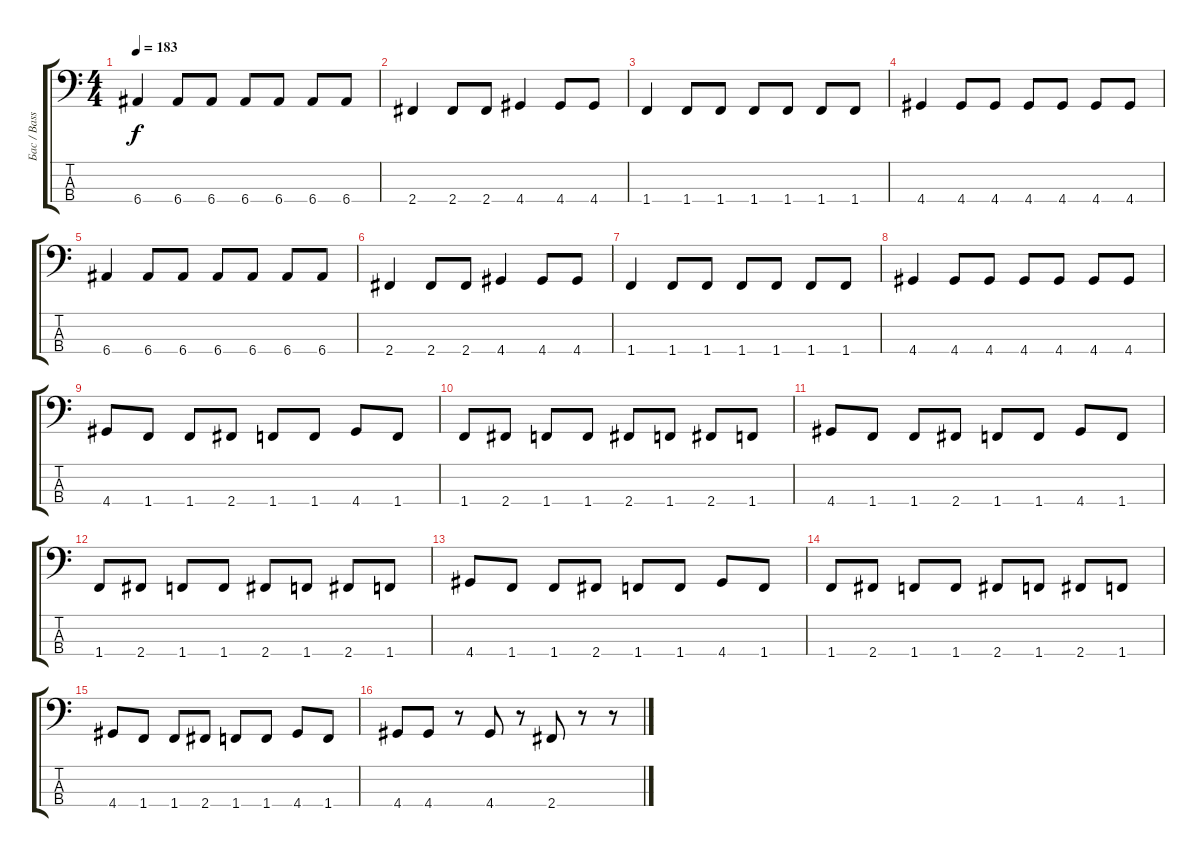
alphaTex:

\track ("Бас / Bass" "Бас / Bass") {instrument electricbassfinger}
\staff {score tabs}
\tuning (G2 D2 A1 E1) {hide}
\ts (4 4)
\tempo 183
\clef f4
\ks c
6.4.4{dy f} 6.4.8 6.4.8 6.4.8 6.4.8 6.4.8 6.4.8 |
2.4.4 2.4.8 2.4.8 4.4.4 4.4.8 4.4.8 |
1.4.4 1.4.8 1.4.8 1.4.8 1.4.8 1.4.8 1.4.8 |
4.4.4 4.4.8 4.4.8 4.4.8 4.4.8 4.4.8 4.4.8 |
6.4.4 6.4.8 6.4.8 6.4.8 6.4.8 6.4.8 6.4.8 |
2.4.4 2.4.8 2.4.8 4.4.4 4.4.8 4.4.8 |
1.4.4 1.4.8 1.4.8 1.4.8 1.4.8 1.4.8 1.4.8 |
4.4.4 4.4.8 4.4.8 4.4.8 4.4.8 4.4.8 4.4.8 |
4.4.8 1.4.8 1.4.8 2.4.8 1.4.8 1.4.8 4.4.8 1.4.8 |
1.4.8 2.4.8 1.4.8 1.4.8 2.4.8 1.4.8 2.4.8 1.4.8 |
4.4.8 1.4.8 1.4.8 2.4.8 1.4.8 1.4.8 4.4.8 1.4.8 |
1.4.8 2.4.8 1.4.8 1.4.8 2.4.8 1.4.8 2.4.8 1.4.8 |
4.4.8 1.4.8 1.4.8 2.4.8 1.4.8 1.4.8 4.4.8 1.4.8 |
1.4.8 2.4.8 1.4.8 1.4.8 2.4.8 1.4.8 2.4.8 1.4.8 |
4.4.8 1.4.8 1.4.8 2.4.8 1.4.8 1.4.8 4.4.8 1.4.8 |
4.4.8 4.4.8 r.8 4.4.8 r.8 2.4.8 r.8 r.8
